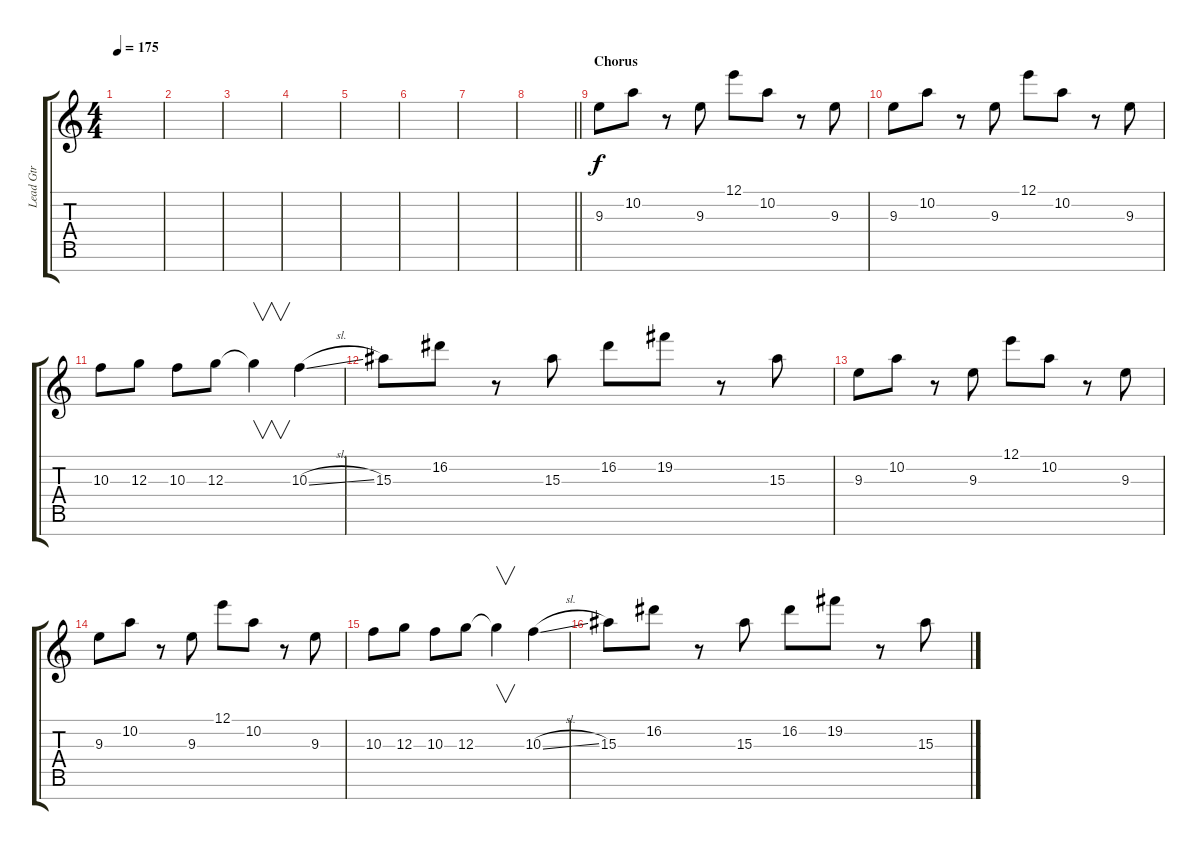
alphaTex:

\track ("Lead Gtr" "Lead Gtr") {instrument overdrivenguitar}
\staff {score tabs}
\tuning (E4 B3 G3 D3 A2 E2 B1) {hide}
\ts (4 4)
\tempo 175
\clef g2
\ks c
|
|
|
|
|
|
|
\barLineRight lightlight
|
\section ("" "Chorus")
9.3.8 10.2.8 r.8 9.3.8 12.1.8 10.2.8 r.8 9.3.8 |
9.3.8 10.2.8 r.8 9.3.8 12.1.8 10.2.8 r.8 9.3.8 |
10.3.8 12.3.8 10.3.8 12.3.8 12.3{t}.4{v} 10.3{sl}.4 |
15.3.8 16.2.8 r.8 15.3.8 16.2.8 19.2.8 r.8 15.3.8 |
9.3.8 10.2.8 r.8 9.3.8 12.1.8 10.2.8 r.8 9.3.8 |
9.3.8 10.2.8 r.8 9.3.8 12.1.8 10.2.8 r.8 9.3.8 |
10.3.8 12.3.8 10.3.8 12.3.8 12.3{t}.4{v} 10.3{sl}.4 |
15.3.8 16.2.8 r.8 15.3.8 16.2.8 19.2.8 r.8 15.3.8
